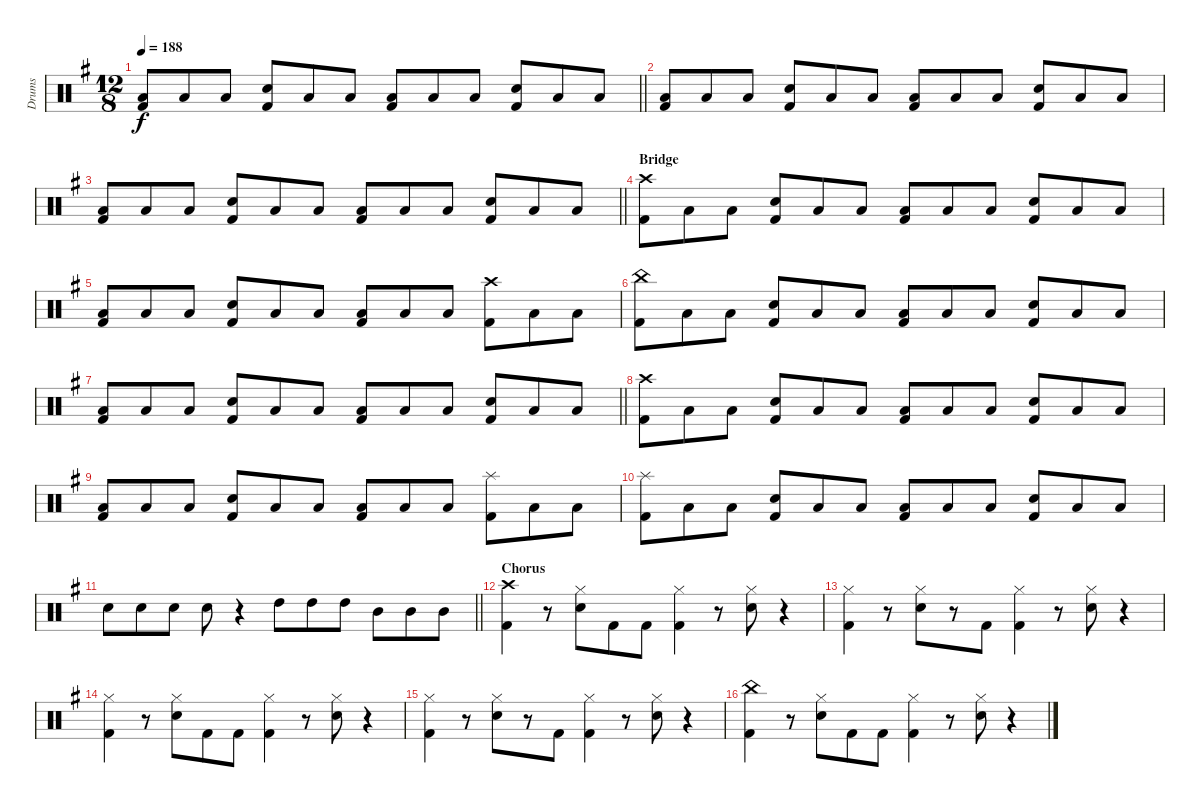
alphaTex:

\track ("Drums" "Drums") {instrument percussion}
\staff {score}
\articulation defaults
\ts (12 8)
\tempo 188
\clef neutral
\barLineRight lightlight
\ks g
("Low Tom (hit)" "Kick (hit) 2").8{dy f} "Low Tom (hit)".8 "Low Tom (hit)".8 ("Snare (hit) 2" "Kick (hit) 2").8 "Low Tom (hit)".8 "Low Tom (hit)".8 ("Low Tom (hit)" "Kick (hit) 2").8 "Low Tom (hit)".8 "Low Tom (hit)".8 ("Snare (hit) 2" "Kick (hit) 2").8 "Low Tom (hit)".8 "Low Tom (hit)".8 |
("Low Tom (hit)" "Kick (hit) 2").8 "Low Tom (hit)".8 "Low Tom (hit)".8 ("Snare (hit) 2" "Kick (hit) 2").8 "Low Tom (hit)".8 "Low Tom (hit)".8 ("Low Tom (hit)" "Kick (hit) 2").8 "Low Tom (hit)".8 "Low Tom (hit)".8 ("Snare (hit) 2" "Kick (hit) 2").8 "Low Tom (hit)".8 "Low Tom (hit)".8 |
\barLineRight lightlight
("Low Tom (hit)" "Kick (hit) 2").8 "Low Tom (hit)".8 "Low Tom (hit)".8 ("Snare (hit) 2" "Kick (hit) 2").8 "Low Tom (hit)".8 "Low Tom (hit)".8 ("Low Tom (hit)" "Kick (hit) 2").8 "Low Tom (hit)".8 "Low Tom (hit)".8 ("Snare (hit) 2" "Kick (hit) 2").8 "Low Tom (hit)".8 "Low Tom (hit)".8 |
\section ("" "Bridge")
("Crash high (hit)" "Kick (hit) 2").8 "Low Tom (hit)".8 "Low Tom (hit)".8 ("Snare (hit) 2" "Kick (hit) 2").8 "Low Tom (hit)".8 "Low Tom (hit)".8 ("Low Tom (hit)" "Kick (hit) 2").8 "Low Tom (hit)".8 "Low Tom (hit)".8 ("Snare (hit) 2" "Kick (hit) 2").8 "Low Tom (hit)".8 "Low Tom (hit)".8 |
("Low Tom (hit)" "Kick (hit) 2").8 "Low Tom (hit)".8 "Low Tom (hit)".8 ("Snare (hit) 2" "Kick (hit) 2").8 "Low Tom (hit)".8 "Low Tom (hit)".8 ("Low Tom (hit)" "Kick (hit) 2").8 "Low Tom (hit)".8 "Low Tom (hit)".8 ("Crash high (hit)" "Kick (hit) 2").8 "Low Tom (hit)".8 "Low Tom (hit)".8 |
("China (hit)" "Kick (hit) 2").8 "Low Tom (hit)".8 "Low Tom (hit)".8 ("Snare (hit) 2" "Kick (hit) 2").8 "Low Tom (hit)".8 "Low Tom (hit)".8 ("Low Tom (hit)" "Kick (hit) 2").8 "Low Tom (hit)".8 "Low Tom (hit)".8 ("Snare (hit) 2" "Kick (hit) 2").8 "Low Tom (hit)".8 "Low Tom (hit)".8 |
\barLineRight lightlight
("Low Tom (hit)" "Kick (hit) 2").8 "Low Tom (hit)".8 "Low Tom (hit)".8 ("Snare (hit) 2" "Kick (hit) 2").8 "Low Tom (hit)".8 "Low Tom (hit)".8 ("Low Tom (hit)" "Kick (hit) 2").8 "Low Tom (hit)".8 "Low Tom (hit)".8 ("Snare (hit) 2" "Kick (hit) 2").8 "Low Tom (hit)".8 "Low Tom (hit)".8 |
("Crash high (hit)" "Kick (hit) 2").8 "Low Tom (hit)".8 "Low Tom (hit)".8 ("Snare (hit) 2" "Kick (hit) 2").8 "Low Tom (hit)".8 "Low Tom (hit)".8 ("Low Tom (hit)" "Kick (hit) 2").8 "Low Tom (hit)".8 "Low Tom (hit)".8 ("Snare (hit) 2" "Kick (hit) 2").8 "Low Tom (hit)".8 "Low Tom (hit)".8 |
("Low Tom (hit)" "Kick (hit) 2").8 "Low Tom (hit)".8 "Low Tom (hit)".8 ("Snare (hit) 2" "Kick (hit) 2").8 "Low Tom (hit)".8 "Low Tom (hit)".8 ("Low Tom (hit)" "Kick (hit) 2").8 "Low Tom (hit)".8 "Low Tom (hit)".8 ("Splash (hit)" "Kick (hit) 2").8 "Low Tom (hit)".8 "Low Tom (hit)".8 |
("Splash (hit)" "Kick (hit) 2").8 "Low Tom (hit)".8 "Low Tom (hit)".8 ("Snare (hit) 2" "Kick (hit) 2").8 "Low Tom (hit)".8 "Low Tom (hit)".8 ("Low Tom (hit)" "Kick (hit) 2").8 "Low Tom (hit)".8 "Low Tom (hit)".8 ("Snare (hit) 2" "Kick (hit) 2").8 "Low Tom (hit)".8 "Low Tom (hit)".8 |
\barLineRight lightlight "Snare (hit) 2".8 "Snare (hit) 2".8 "Snare (hit) 2".8 "Snare (hit) 2".8
r.4 "High Tom (hit)".8 "High Tom (hit)".8 "High Tom (hit)".8 "Mid Tom (hit)".8 "Mid Tom (hit)".8 "Mid Tom (hit)".8 |
\section ("" "Chorus")
("Crash high (hit)" "Kick (hit) 2").4 r.8 ("Hi-Hat (closed)" "Snare (hit) 2").8 "Kick (hit) 2".8 "Kick (hit) 2".8 ("Hi-Hat (closed)" "Kick (hit) 2").4 r.8 ("Hi-Hat (closed)" "Snare (hit) 2").8 r.4 |
("Hi-Hat (closed)" "Kick (hit) 2").4 r.8 ("Hi-Hat (closed)" "Snare (hit) 2").8 r.8 "Kick (hit) 2".8 ("Hi-Hat (closed)" "Kick (hit) 2").4 r.8 ("Hi-Hat (closed)" "Snare (hit) 2").8 r.4 |
("Hi-Hat (closed)" "Kick (hit) 2").4 r.8 ("Hi-Hat (closed)" "Snare (hit) 2").8 "Kick (hit) 2".8 "Kick (hit) 2".8 ("Hi-Hat (closed)" "Kick (hit) 2").4 r.8 ("Hi-Hat (closed)" "Snare (hit) 2").8 r.4 |
("Hi-Hat (closed)" "Kick (hit) 2").4 r.8 ("Hi-Hat (closed)" "Snare (hit) 2").8 r.8 "Kick (hit) 2".8 ("Hi-Hat (closed)" "Kick (hit) 2").4 r.8 ("Hi-Hat (closed)" "Snare (hit) 2").8 r.4 |
("China (hit)" "Kick (hit) 2").4 r.8 ("Hi-Hat (closed)" "Snare (hit) 2").8 "Kick (hit) 2".8 "Kick (hit) 2".8 ("Hi-Hat (closed)" "Kick (hit) 2").4 r.8 ("Hi-Hat (closed)" "Snare (hit) 2").8 r.4
